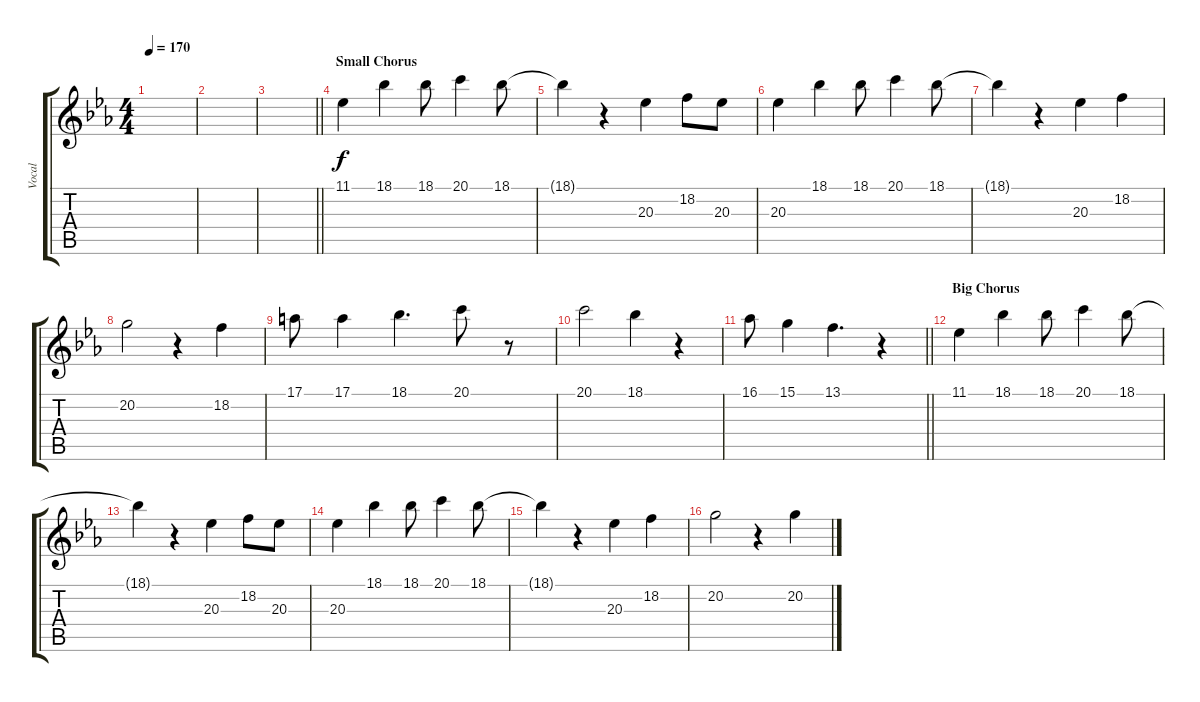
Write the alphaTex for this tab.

\track ("Vocal" "Vocal") {instrument lead3calliope}
\staff {score tabs}
\tuning (E4 B3 G3 D3 A2 E2) {hide}
\ts (4 4)
\tempo 170
\clef g2
\ks eb
|
|
\barLineRight lightlight
|
\section ("" "Small Chorus")
11.1.4 18.1.4 18.1.8 20.1.4 18.1.8 |
18.1{t}.4 r.4 20.3.4 18.2.8 20.3.8 |
20.3.4 18.1.4 18.1.8 20.1.4 18.1.8 |
18.1{t}.4 r.4 20.3.4 18.2.4 |
20.2.2 r.4 18.2.4 |
17.1.8 17.1.4 18.1.4{d} 20.1.8 r.8 |
20.1.2 18.1.4 r.4 |
\barLineRight lightlight
16.1.8 15.1.4 13.1.4{d} r.4 |
\section ("" "Big Chorus")
11.1.4 18.1.4 18.1.8 20.1.4 18.1.8 |
18.1{t}.4 r.4 20.3.4 18.2.8 20.3.8 |
20.3.4 18.1.4 18.1.8 20.1.4 18.1.8 |
18.1{t}.4 r.4 20.3.4 18.2.4 |
20.2.2 r.4 20.2.4
